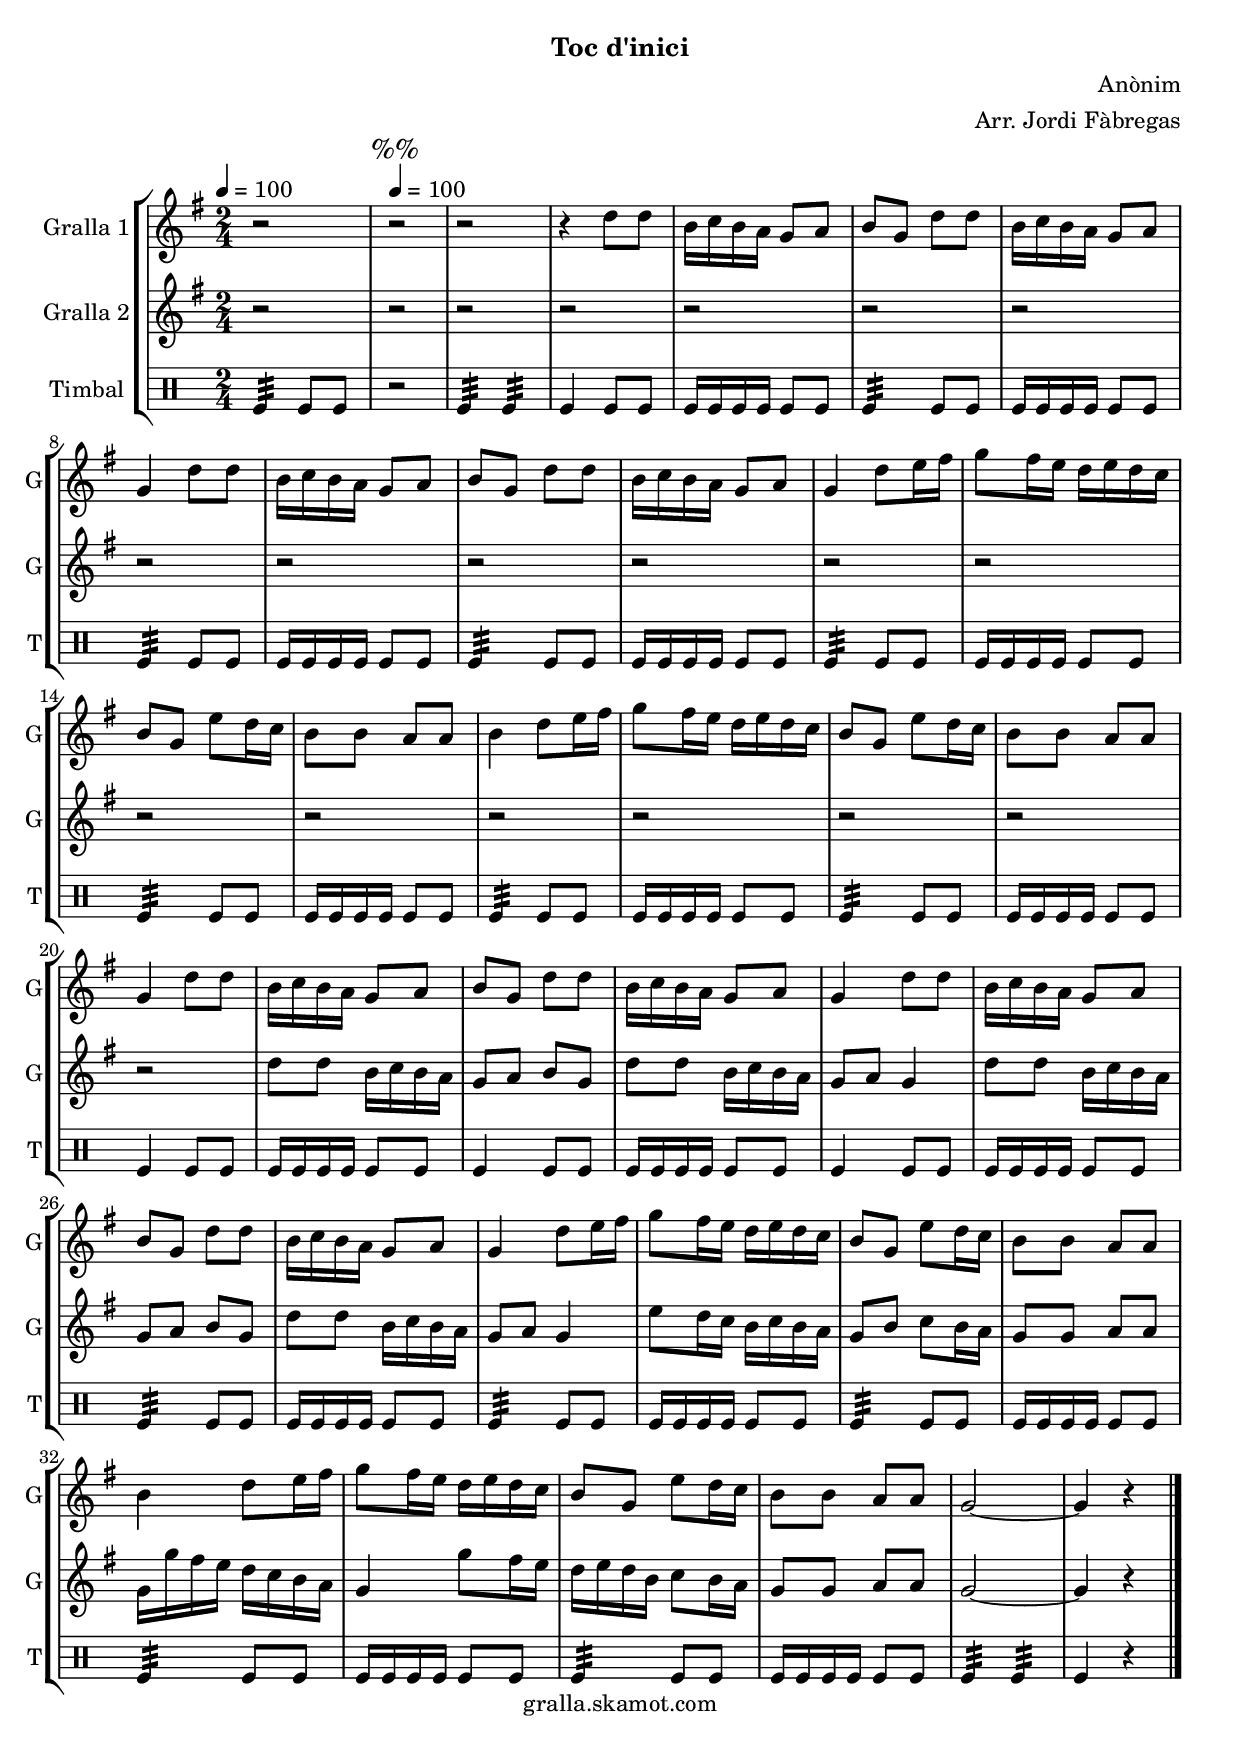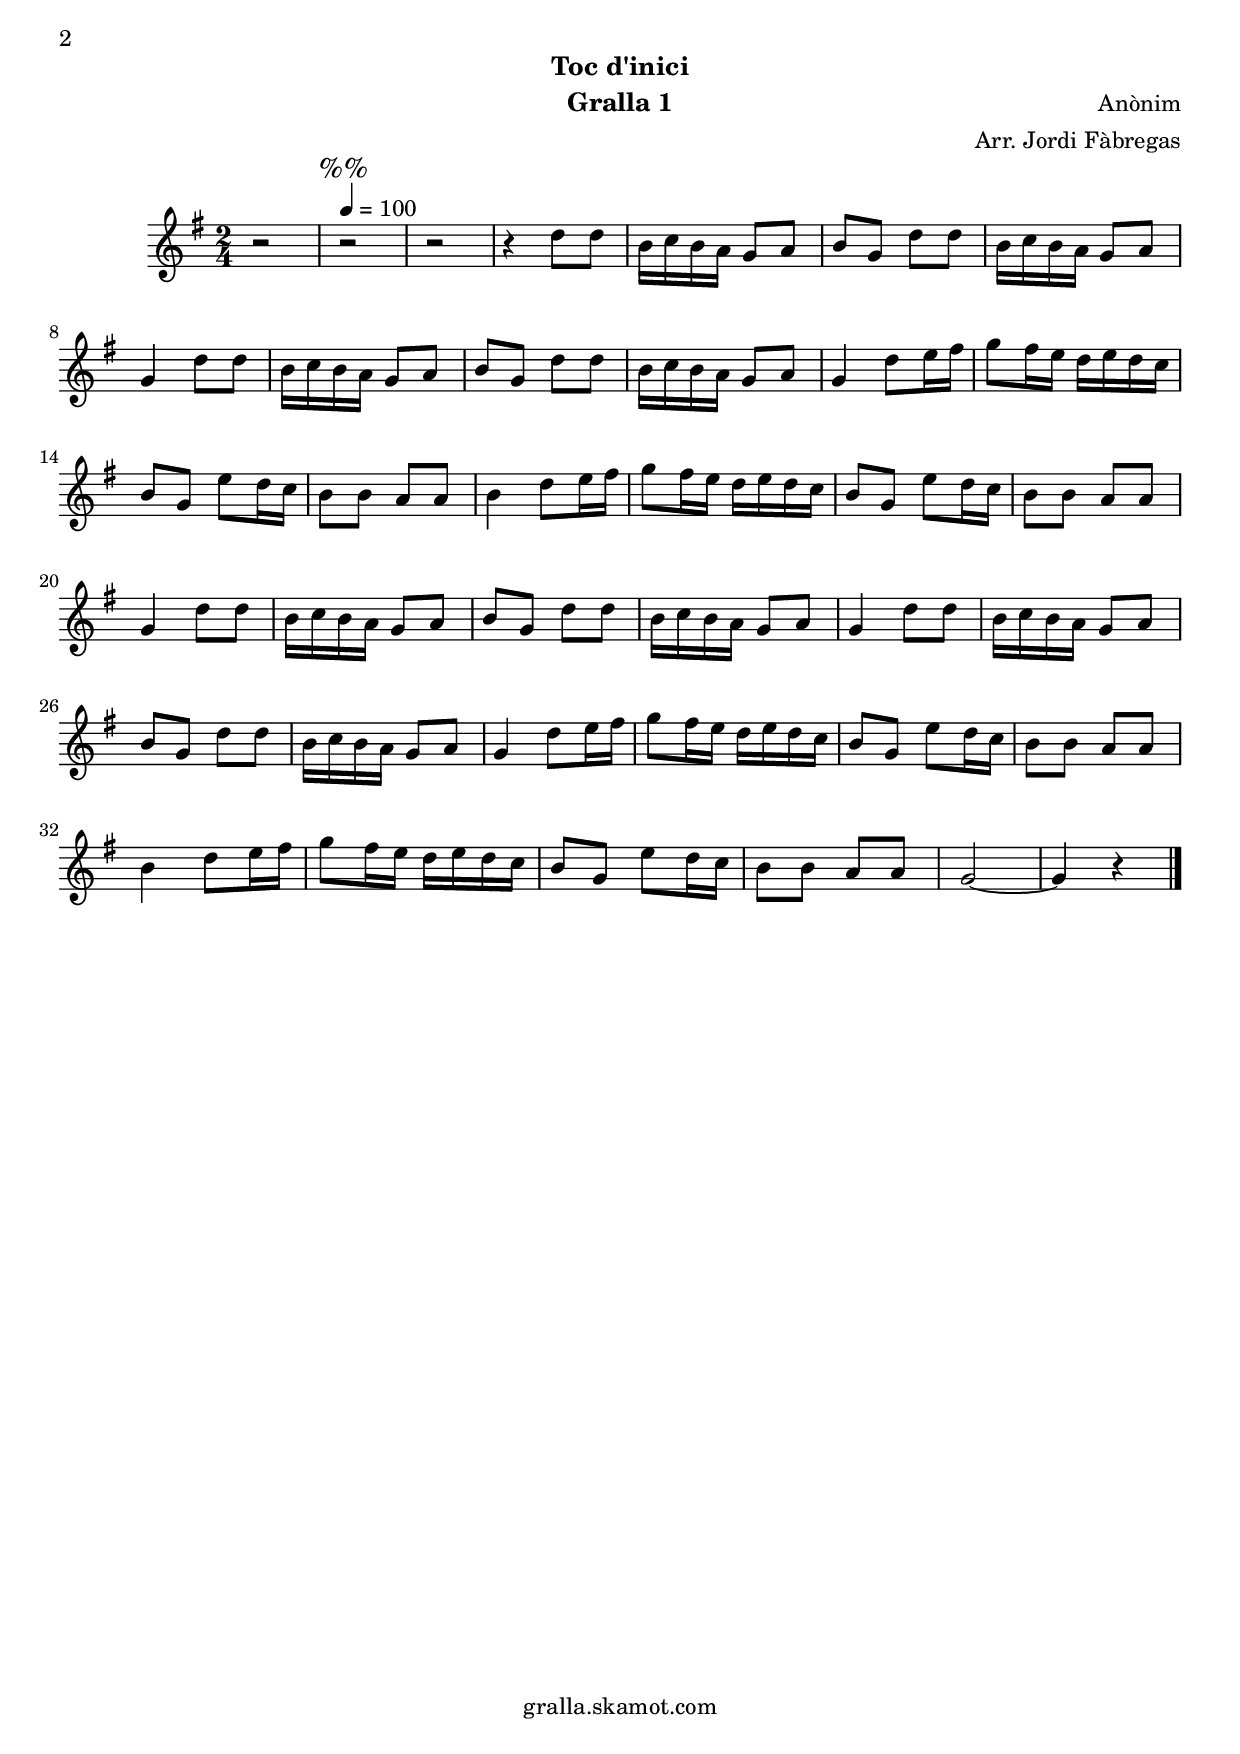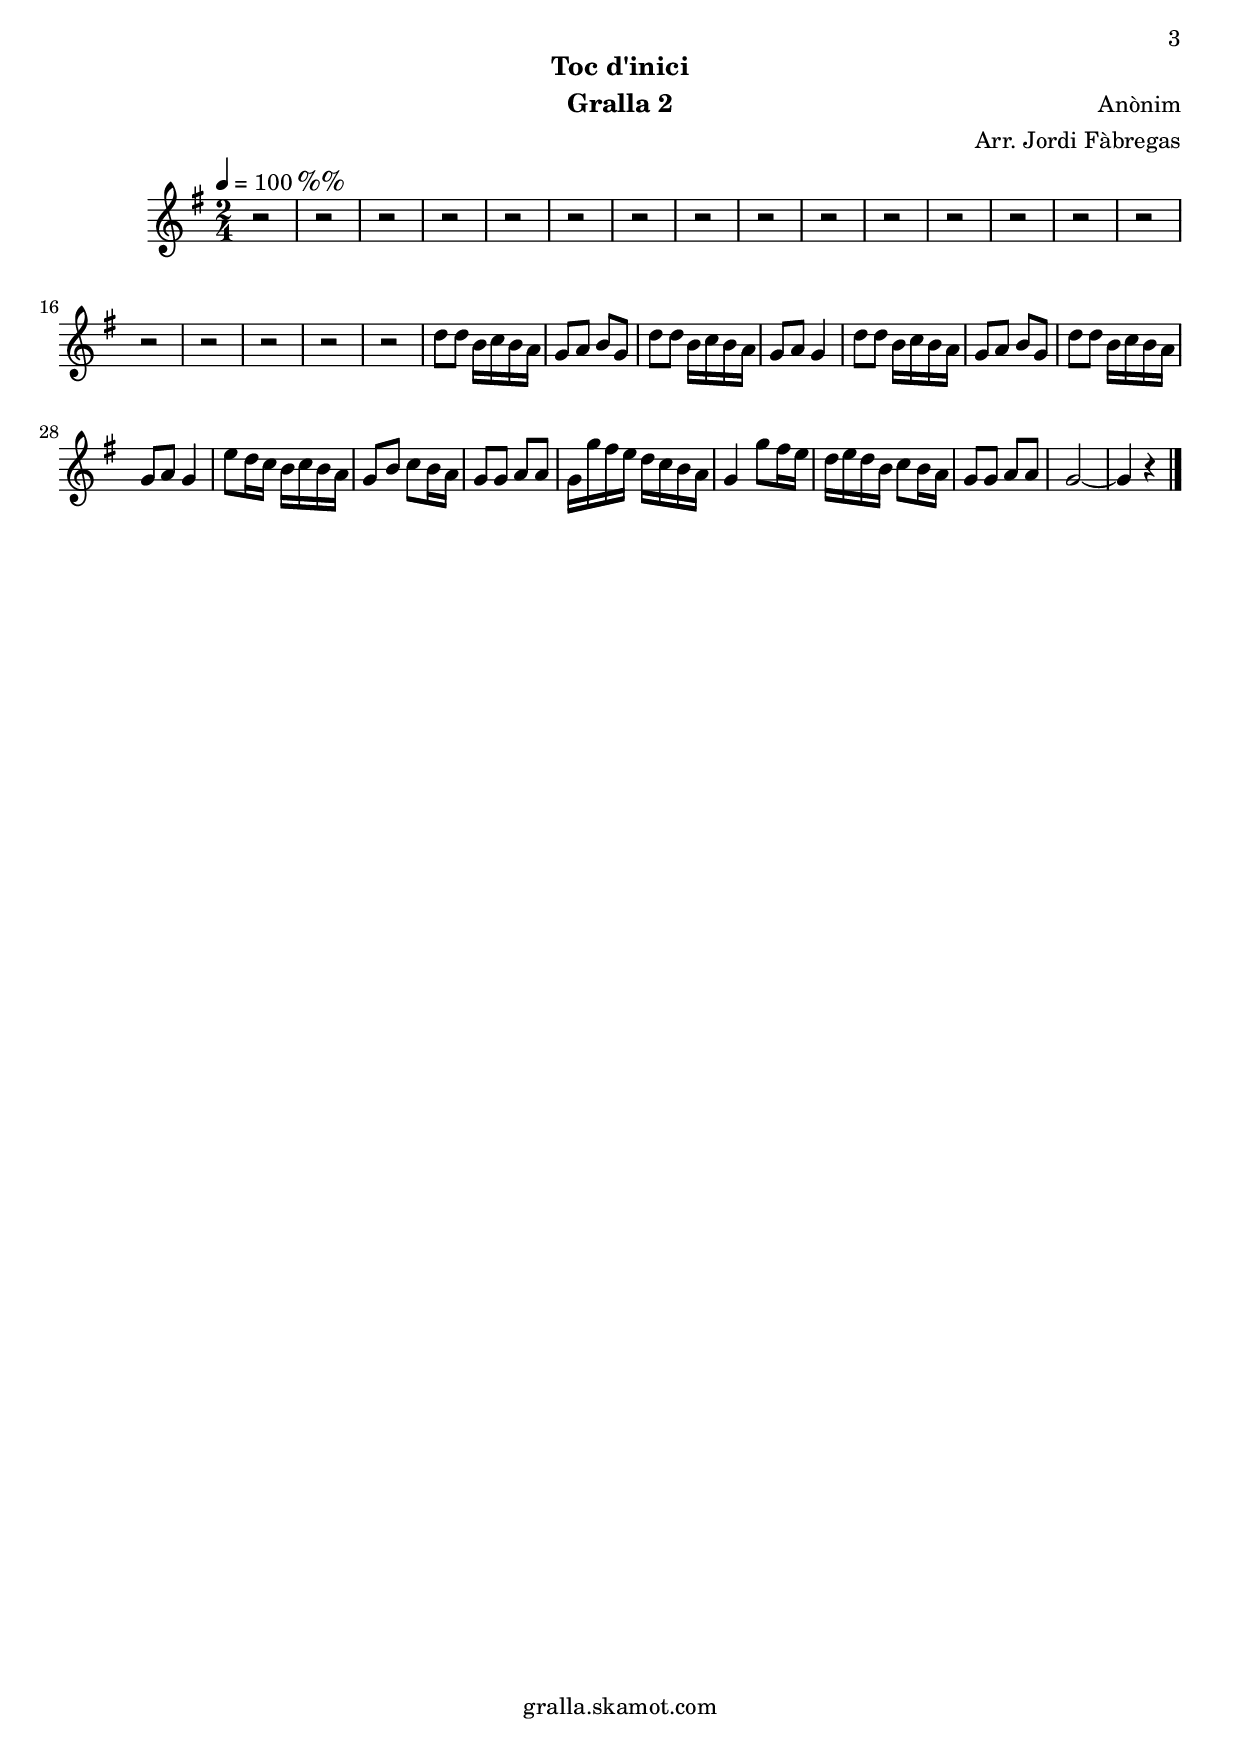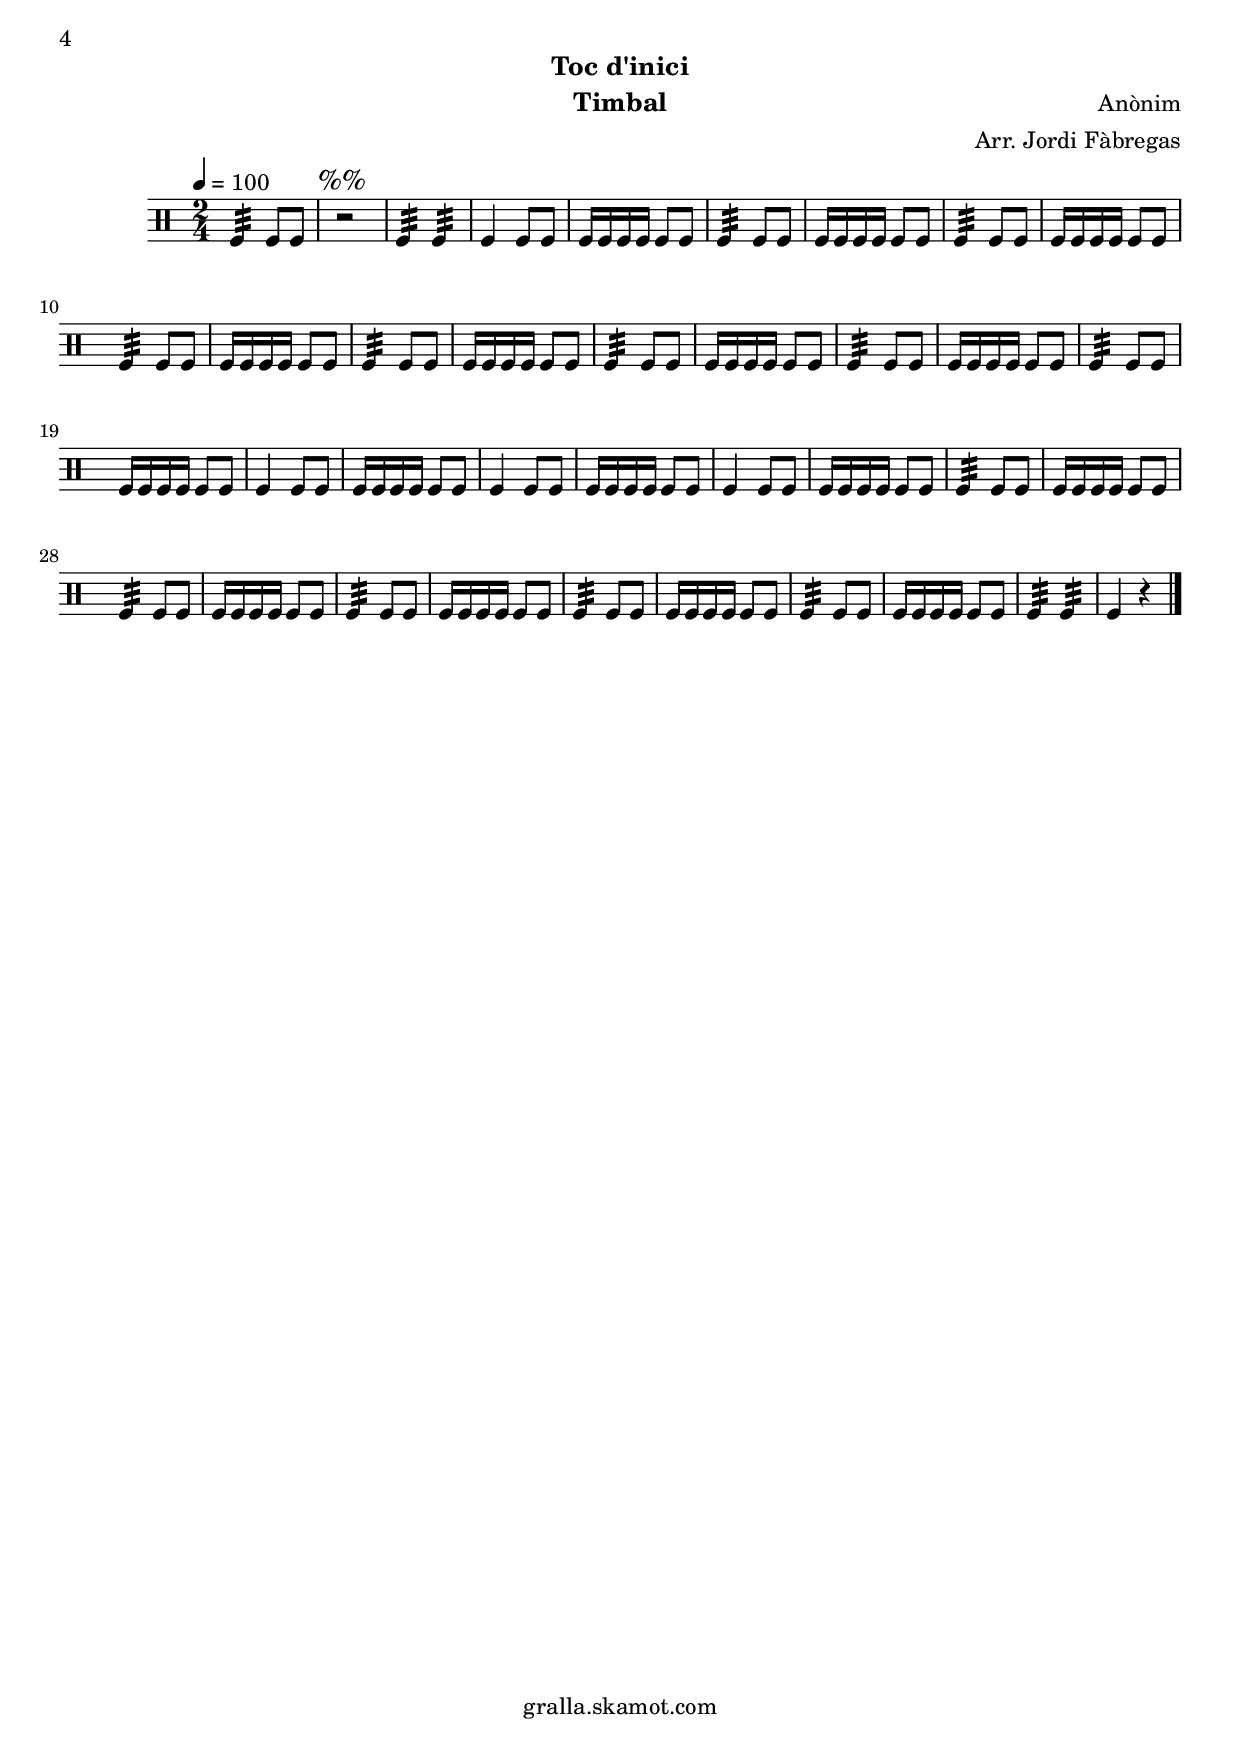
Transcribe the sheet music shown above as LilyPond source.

\version "2.16.2"

\header {
  dedication=""
  title=""
  subtitle="Toc d'inici"
  subsubtitle=""
  poet=""
  meter=""
  piece=""
  composer="Anònim"
  arranger="Arr. Jordi Fàbregas"
  opus=""
  instrument=""
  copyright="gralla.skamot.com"
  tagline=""
}

liniaroAa =
\relative d''
{
  \clef treble
  \key g \major
  \time 2/4
  r2 \tempo 4 = 100  |
  \mark "%%" r2  |
  r2  |
  r4 d8 d  |
  %05
  b16 c b a g8 a  |
  b8 g d' d  |
  b16 c b a g8 a  |
  g4 d'8 d  |
  b16 c b a g8 a  |
  %10
  b8 g d' d  |
  b16 c b a g8 a  |
  g4 d'8 e16 fis  |
  g8 fis16 e d e d c  |
  b8 g e' d16 c  |
  %15
  b8 b a a  |
  b4 d8 e16 fis  |
  g8 fis16 e d e d c  |
  b8 g e' d16 c  |
  b8 b a a  |
  %20
  g4 d'8 d  |
  b16 c b a g8 a  |
  b8 g d' d  |
  b16 c b a g8 a  |
  g4 d'8 d  |
  %25
  b16 c b a g8 a  |
  b8 g d' d  |
  b16 c b a g8 a  |
  g4 d'8 e16 fis  |
  g8 fis16 e d e d c  |
  %30
  b8 g e' d16 c  |
  b8 b a a  |
  b4 d8 e16 fis  |
  g8 fis16 e d e d c  |
  b8 g e' d16 c  |
  %35
  b8 b a a  |
  g2 ~  |
  g4 r  \bar "|."
}

liniaroAb =
\relative d''
{
  \tempo 4 = 100
  \clef treble
  \key g \major
  \time 2/4
  r2  |
  \mark "%%" r2  |
  r2  |
  r2  |
  %05
  r2  |
  r2  |
  r2  |
  r2  |
  r2  |
  %10
  r2  |
  r2  |
  r2  |
  r2  |
  r2  |
  %15
  r2  |
  r2  |
  r2  |
  r2  |
  r2  |
  %20
  r2  |
  d8 d b16 c b a  |
  g8 a b g  |
  d'8 d b16 c b a  |
  g8 a g4  |
  %25
  d'8 d b16 c b a  |
  g8 a b g  |
  d'8 d b16 c b a  |
  g8 a g4  |
  e'8 d16 c b c b a  |
  %30
  g8 b c b16 a  |
  g8 g a a  |
  g16 g' fis e d c b a  |
  g4 g'8 fis16 e  |
  d16 e d b c8 b16 a  |
  %35
  g8 g a a  |
  g2 ~  |
  g4 r  \bar "|."
}

liniaroAc =
\drummode
{
  \tempo 4 = 100
  \time 2/4
  tomfl4:32 tomfl8 tomfl  |
  \mark "%%" r2  |
  tomfl4:32 tomfl:32  |
  tomfl4 tomfl8 tomfl  |
  %05
  tomfl16 tomfl tomfl tomfl tomfl8 tomfl  |
  tomfl4:32 tomfl8 tomfl  |
  tomfl16 tomfl tomfl tomfl tomfl8 tomfl  |
  tomfl4:32 tomfl8 tomfl  |
  tomfl16 tomfl tomfl tomfl tomfl8 tomfl  |
  %10
  tomfl4:32 tomfl8 tomfl  |
  tomfl16 tomfl tomfl tomfl tomfl8 tomfl  |
  tomfl4:32 tomfl8 tomfl  |
  tomfl16 tomfl tomfl tomfl tomfl8 tomfl  |
  tomfl4:32 tomfl8 tomfl  |
  %15
  tomfl16 tomfl tomfl tomfl tomfl8 tomfl  |
  tomfl4:32 tomfl8 tomfl  |
  tomfl16 tomfl tomfl tomfl tomfl8 tomfl  |
  tomfl4:32 tomfl8 tomfl  |
  tomfl16 tomfl tomfl tomfl tomfl8 tomfl  |
  %20
  tomfl4 tomfl8 tomfl  |
  tomfl16 tomfl tomfl tomfl tomfl8 tomfl  |
  tomfl4 tomfl8 tomfl  |
  tomfl16 tomfl tomfl tomfl tomfl8 tomfl  |
  tomfl4 tomfl8 tomfl  |
  %25
  tomfl16 tomfl tomfl tomfl tomfl8 tomfl  |
  tomfl4:32 tomfl8 tomfl  |
  tomfl16 tomfl tomfl tomfl tomfl8 tomfl  |
  tomfl4:32 tomfl8 tomfl  |
  tomfl16 tomfl tomfl tomfl tomfl8 tomfl  |
  %30
  tomfl4:32 tomfl8 tomfl  |
  tomfl16 tomfl tomfl tomfl tomfl8 tomfl  |
  tomfl4:32 tomfl8 tomfl  |
  tomfl16 tomfl tomfl tomfl tomfl8 tomfl  |
  tomfl4:32 tomfl8 tomfl  |
  %35
  tomfl16 tomfl tomfl tomfl tomfl8 tomfl  |
  tomfl4:32 tomfl:32  |
  tomfl4 r  \bar "|."
}

\bookpart {
  \score {
    \new StaffGroup {
      \override Score.RehearsalMark #'self-alignment-X = #LEFT
      <<
        \new Staff \with {instrumentName = #"Gralla 1" shortInstrumentName = #"G"} \liniaroAa
        \new Staff \with {instrumentName = #"Gralla 2" shortInstrumentName = #"G"} \liniaroAb
        \new DrumStaff \with {instrumentName = #"Timbal" shortInstrumentName = #"T"} \liniaroAc
      >>
    }
    \layout {}
  }
  \score { \unfoldRepeats
    \new StaffGroup {
      \override Score.RehearsalMark #'self-alignment-X = #LEFT
      <<
        \new Staff \with {instrumentName = #"Gralla 1" shortInstrumentName = #"G"} \liniaroAa
        \new Staff \with {instrumentName = #"Gralla 2" shortInstrumentName = #"G"} \liniaroAb
        \new DrumStaff \with {instrumentName = #"Timbal" shortInstrumentName = #"T"} \liniaroAc
      >>
    }
    \midi {
      \set Staff.midiInstrument = "oboe"
      \set DrumStaff.midiInstrument = "drums"
    }
  }
}

\bookpart {
  \header {instrument="Gralla 1"}
  \score {
    \new StaffGroup {
      \override Score.RehearsalMark #'self-alignment-X = #LEFT
      <<
        \new Staff \liniaroAa
      >>
    }
    \layout {}
  }
  \score { \unfoldRepeats
    \new StaffGroup {
      \override Score.RehearsalMark #'self-alignment-X = #LEFT
      <<
        \new Staff \liniaroAa
      >>
    }
    \midi {
      \set Staff.midiInstrument = "oboe"
      \set DrumStaff.midiInstrument = "drums"
    }
  }
}

\bookpart {
  \header {instrument="Gralla 2"}
  \score {
    \new StaffGroup {
      \override Score.RehearsalMark #'self-alignment-X = #LEFT
      <<
        \new Staff \liniaroAb
      >>
    }
    \layout {}
  }
  \score { \unfoldRepeats
    \new StaffGroup {
      \override Score.RehearsalMark #'self-alignment-X = #LEFT
      <<
        \new Staff \liniaroAb
      >>
    }
    \midi {
      \set Staff.midiInstrument = "oboe"
      \set DrumStaff.midiInstrument = "drums"
    }
  }
}

\bookpart {
  \header {instrument="Timbal"}
  \score {
    \new StaffGroup {
      \override Score.RehearsalMark #'self-alignment-X = #LEFT
      <<
        \new DrumStaff \liniaroAc
      >>
    }
    \layout {}
  }
  \score { \unfoldRepeats
    \new StaffGroup {
      \override Score.RehearsalMark #'self-alignment-X = #LEFT
      <<
        \new DrumStaff \liniaroAc
      >>
    }
    \midi {
      \set Staff.midiInstrument = "oboe"
      \set DrumStaff.midiInstrument = "drums"
    }
  }
}

